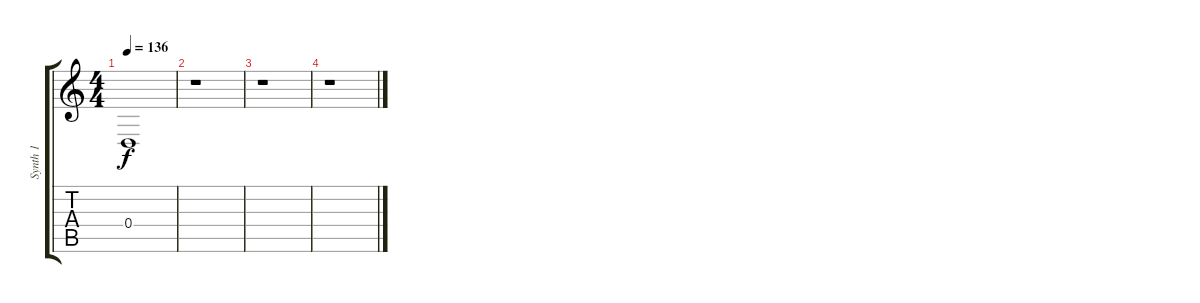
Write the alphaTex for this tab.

\track ("Synth 1" "Synth 1") {instrument vibraphone}
\staff {score tabs}
\tuning (E4 B3 G3 D3 A2 E2) {hide}
\ts (4 4)
\tempo 136
\clef g2
\ks c
0.4.1{dy f} |
r.1 |
r.1 |
r.1
